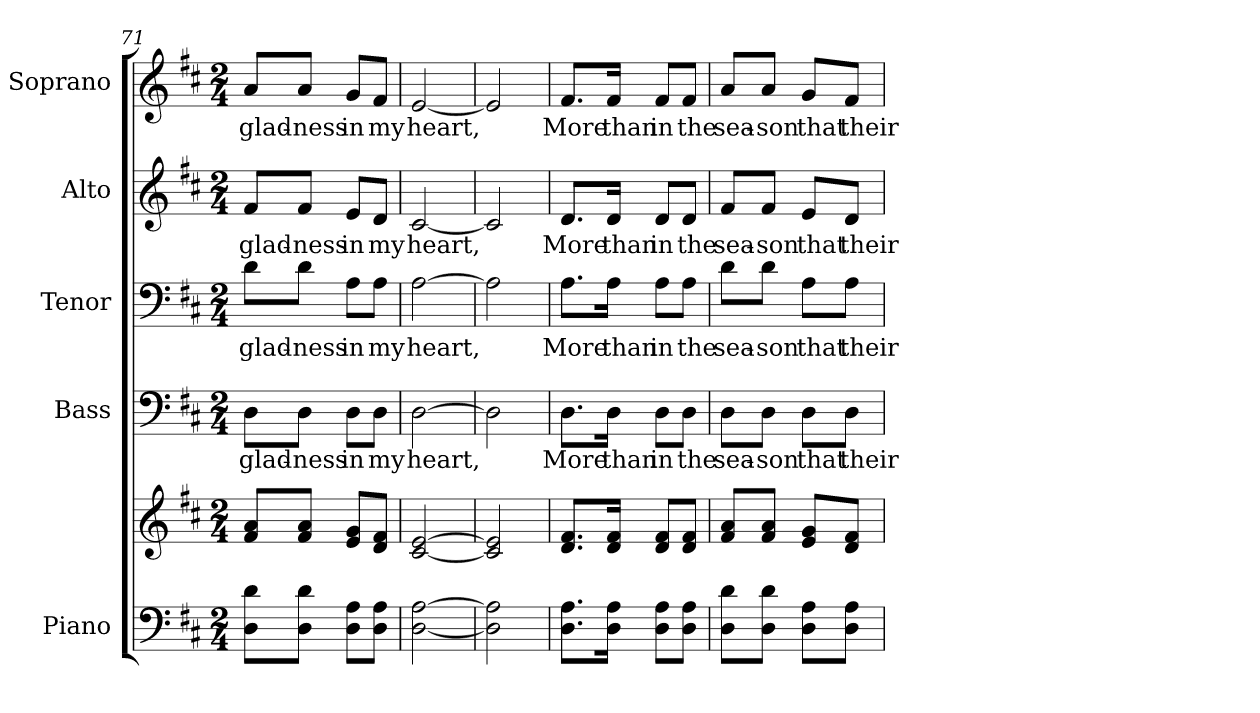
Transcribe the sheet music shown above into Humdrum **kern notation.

**kern	**kern	**kern	**text	**kern	**text	**kern	**text	**kern	**text
*part5	*part5	*part4	*part4	*part3	*part3	*part2	*part2	*part1	*part1
*staff6	*staff5	*staff4	*staff4	*staff3	*staff3	*staff2	*staff2	*staff1	*staff1
*I"Piano	*	*I"Bass	*	*I"Tenor	*	*I"Alto	*	*I"Soprano	*
*I'Pno.	*	*I'B.	*	*	*	*I'A.	*	*I'S.	*
*clefF4	*clefG2	*clefF4	*	*clefF4	*	*clefG2	*	*clefG2	*
*k[f#c#]	*k[f#c#]	*k[f#c#]	*	*k[f#c#]	*	*k[f#c#]	*	*k[f#c#]	*
*D:	*D:	*D:	*	*D:	*	*D:	*	*D:	*
*M2/4	*M2/4	*M2/4	*	*M2/4	*	*M2/4	*	*M2/4	*
=71	=71	=71	=71	=71	=71	=71	=71	=71	=71
!	!	!	!LO:LY:b:color=#000000	!	!	!	!	!	!
!	!	!	!	!	!LO:LY:b:color=#000000	!	!	!	!
!	!	!	!	!	!	!	!LO:LY:b:color=#000000	!	!
!	!	!	!	!	!	!	!	!	!LO:LY:b:color=#000000
8Di\ 8di\L	8f#i/ 8ai/L	8Di\L	glad-	8di\L	glad-	8f#i/L	glad-	8ai/L	glad-
!	!	!	!LO:LY:b:color=#000000	!	!	!	!	!	!
!	!	!	!	!	!LO:LY:b:color=#000000	!	!	!	!
!	!	!	!	!	!	!	!LO:LY:b:color=#000000	!	!
!	!	!	!	!	!	!	!	!	!LO:LY:b:color=#000000
8Di\ 8di\J	8f#i/ 8ai/J	8Di\J	-ness	8di\J	-ness	8f#i/J	-ness	8ai/J	-ness
!	!	!	!LO:LY:b:color=#000000	!	!	!	!	!	!
!	!	!	!	!	!LO:LY:b:color=#000000	!	!	!	!
!	!	!	!	!	!	!	!LO:LY:b:color=#000000	!	!
!	!	!	!	!	!	!	!	!	!LO:LY:b:color=#000000
8Di\ 8Ai\L	8ei/ 8gi/L	8Di\L	in	8Ai\L	in	8ei/L	in	8gi/L	in
!	!	!	!LO:LY:b:color=#000000	!	!	!	!	!	!
!	!	!	!	!	!LO:LY:b:color=#000000	!	!	!	!
!	!	!	!	!	!	!	!LO:LY:b:color=#000000	!	!
!	!	!	!	!	!	!	!	!	!LO:LY:b:color=#000000
8Di\ 8Ai\J	8di/ 8f#i/J	8Di\J	my	8Ai\J	my	8di/J	my	8f#i/J	my
=72	=72	=72	=72	=72	=72	=72	=72	=72	=72
!	!	!	!LO:LY:b:color=#000000	!	!	!	!	!	!
!	!	!	!	!	!LO:LY:b:color=#000000	!	!	!	!
!	!	!	!	!	!	!	!LO:LY:b:color=#000000	!	!
!	!	!	!	!	!	!	!	!	!LO:LY:b:color=#000000
[<2Di\ [>2Ai	[<2c#i/ [>2ei	[>2Di\	heart,	[>2Ai\	heart,	[<2c#i/	heart,	[<2ei/	heart,
!!LO:PB:g=z
=73	=73	=73	=73	=73	=73	=73	=73	=73	=73
2Di\] 2Ai]	2c#i/] 2ei]	2Di\]	.	2Ai\]	.	2c#i/]	.	2ei/]	.
=74	=74	=74	=74	=74	=74	=74	=74	=74	=74
!	!	!	!LO:LY:b:color=#000000	!	!	!	!	!	!
!	!	!	!	!	!LO:LY:b:color=#000000	!	!	!	!
!	!	!	!	!	!	!	!LO:LY:b:color=#000000	!	!
!	!	!	!	!	!	!	!	!	!LO:LY:b:color=#000000
8.Di\ 8.Ai\L	8.di/ 8.f#i/L	8.Di\L	More	8.Ai\L	More	8.di/L	More	8.f#i/L	More
!	!	!	!LO:LY:b:color=#000000	!	!	!	!	!	!
!	!	!	!	!	!LO:LY:b:color=#000000	!	!	!	!
!	!	!	!	!	!	!	!LO:LY:b:color=#000000	!	!
!	!	!	!	!	!	!	!	!	!LO:LY:b:color=#000000
16Di\ 16Ai\Jk	16di/ 16f#i/Jk	16Di\Jk	than	16Ai\Jk	than	16di/Jk	than	16f#i/Jk	than
!	!	!	!LO:LY:b:color=#000000	!	!	!	!	!	!
!	!	!	!	!	!LO:LY:b:color=#000000	!	!	!	!
!	!	!	!	!	!	!	!LO:LY:b:color=#000000	!	!
!	!	!	!	!	!	!	!	!	!LO:LY:b:color=#000000
8Di\ 8Ai\L	8di/ 8f#i/L	8Di\L	in	8Ai\L	in	8di/L	in	8f#i/L	in
!	!	!	!LO:LY:b:color=#000000	!	!	!	!	!	!
!	!	!	!	!	!LO:LY:b:color=#000000	!	!	!	!
!	!	!	!	!	!	!	!LO:LY:b:color=#000000	!	!
!	!	!	!	!	!	!	!	!	!LO:LY:b:color=#000000
8Di\ 8Ai\J	8di/ 8f#i/J	8Di\J	the	8Ai\J	the	8di/J	the	8f#i/J	the
=75	=75	=75	=75	=75	=75	=75	=75	=75	=75
!	!	!	!LO:LY:b:color=#000000	!	!	!	!	!	!
!	!	!	!	!	!LO:LY:b:color=#000000	!	!	!	!
!	!	!	!	!	!	!	!LO:LY:b:color=#000000	!	!
!	!	!	!	!	!	!	!	!	!LO:LY:b:color=#000000
8Di\ 8di\L	8f#i/ 8ai/L	8Di\L	sea-	8di\L	sea-	8f#i/L	sea-	8ai/L	sea-
!	!	!	!LO:LY:b:color=#000000	!	!	!	!	!	!
!	!	!	!	!	!LO:LY:b:color=#000000	!	!	!	!
!	!	!	!	!	!	!	!LO:LY:b:color=#000000	!	!
!	!	!	!	!	!	!	!	!	!LO:LY:b:color=#000000
8Di\ 8di\J	8f#i/ 8ai/J	8Di\J	-son	8di\J	-son	8f#i/J	-son	8ai/J	-son
!	!	!	!LO:LY:b:color=#000000	!	!	!	!	!	!
!	!	!	!	!	!LO:LY:b:color=#000000	!	!	!	!
!	!	!	!	!	!	!	!LO:LY:b:color=#000000	!	!
!	!	!	!	!	!	!	!	!	!LO:LY:b:color=#000000
8Di\ 8Ai\L	8ei/ 8gi/L	8Di\L	that	8Ai\L	that	8ei/L	that	8gi/L	that
!	!	!	!LO:LY:b:color=#000000	!	!	!	!	!	!
!	!	!	!	!	!LO:LY:b:color=#000000	!	!	!	!
!	!	!	!	!	!	!	!LO:LY:b:color=#000000	!	!
!	!	!	!	!	!	!	!	!	!LO:LY:b:color=#000000
8Di\ 8Ai\J	8di/ 8f#i/J	8Di\J	their	8Ai\J	their	8di/J	their	8f#i/J	their
=	=	=	=	=	=	=	=	=	=
*-	*-	*-	*-	*-	*-	*-	*-	*-	*-
